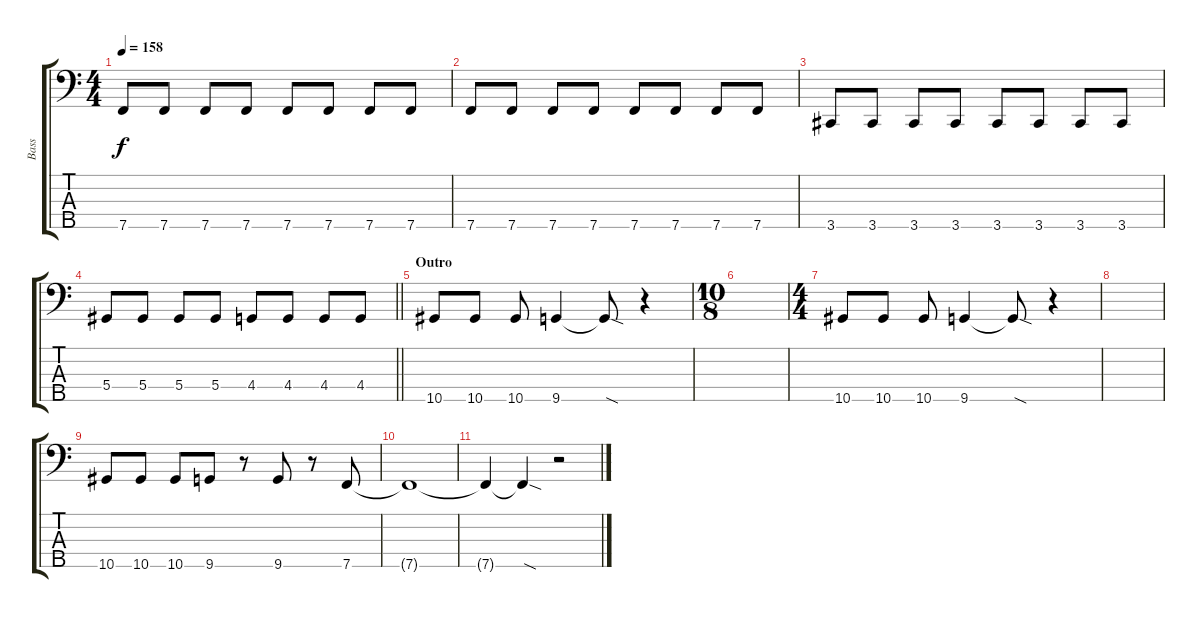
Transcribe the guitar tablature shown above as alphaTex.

\track ("Bass" "Bass") {instrument electricbassfinger}
\staff {score tabs}
\tuning (Gb2 Db2 Ab1 Eb1 Bb0) {hide}
\ts (4 4)
\tempo 158
\clef f4
\ks c
7.5.8{dy f} 7.5.8 7.5.8 7.5.8 7.5.8 7.5.8 7.5.8 7.5.8 |
7.5.8 7.5.8 7.5.8 7.5.8 7.5.8 7.5.8 7.5.8 7.5.8 |
3.5.8 3.5.8 3.5.8 3.5.8 3.5.8 3.5.8 3.5.8 3.5.8 |
\barLineRight lightlight
5.4.8 5.4.8 5.4.8 5.4.8 4.4.8 4.4.8 4.4.8 4.4.8 |
\section ("" "Outro")
10.5.8 10.5.8 10.5.8 9.5.4 9.5{sod t}.8 r.4 |
\ts (10 8)
|
\ts (4 4)
10.5.8 10.5.8 10.5.8 9.5.4 9.5{sod t}.8 r.4 |
|
10.5.8 10.5.8 10.5.8 9.5.8 r.8 9.5.8 r.8 7.5.8 |
7.5{t}.1 |
7.5{t}.4 7.5{sod t}.4 r.2
